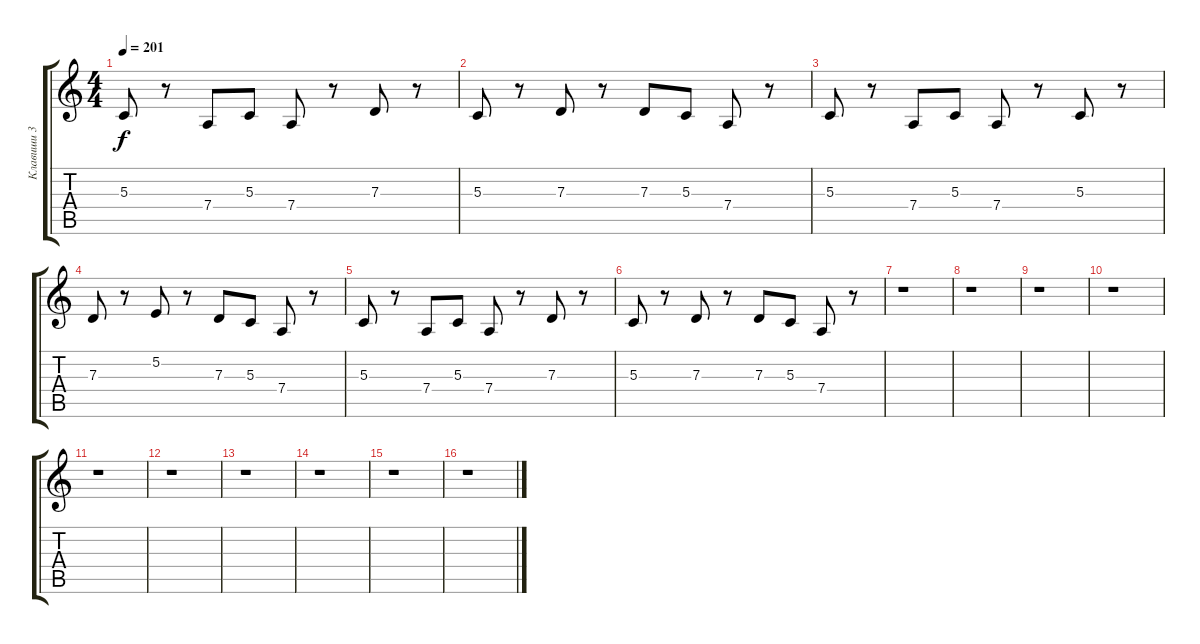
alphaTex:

\track ("Клавиши 3" "Клавиши 3") {instrument marimba}
\staff {score tabs}
\tuning (E4 B3 G3 D3 A2 E2) {hide}
\ts (4 4)
\tempo 201
\clef g2
\ks c
5.3.8{dy f} r.8 7.4.8 5.3.8 7.4.8 r.8 7.3.8 r.8 |
5.3.8 r.8 7.3.8 r.8 7.3.8 5.3.8 7.4.8 r.8 |
5.3.8 r.8 7.4.8 5.3.8 7.4.8 r.8 5.3.8 r.8 |
7.3.8 r.8 5.2.8 r.8 7.3.8 5.3.8 7.4.8 r.8 |
5.3.8 r.8 7.4.8 5.3.8 7.4.8 r.8 7.3.8 r.8 |
5.3.8 r.8 7.3.8 r.8 7.3.8 5.3.8 7.4.8 r.8 |
r.1 |
r.1 |
r.1 |
r.1 |
r.1 |
r.1 |
r.1 |
r.1 |
r.1 |
r.1
